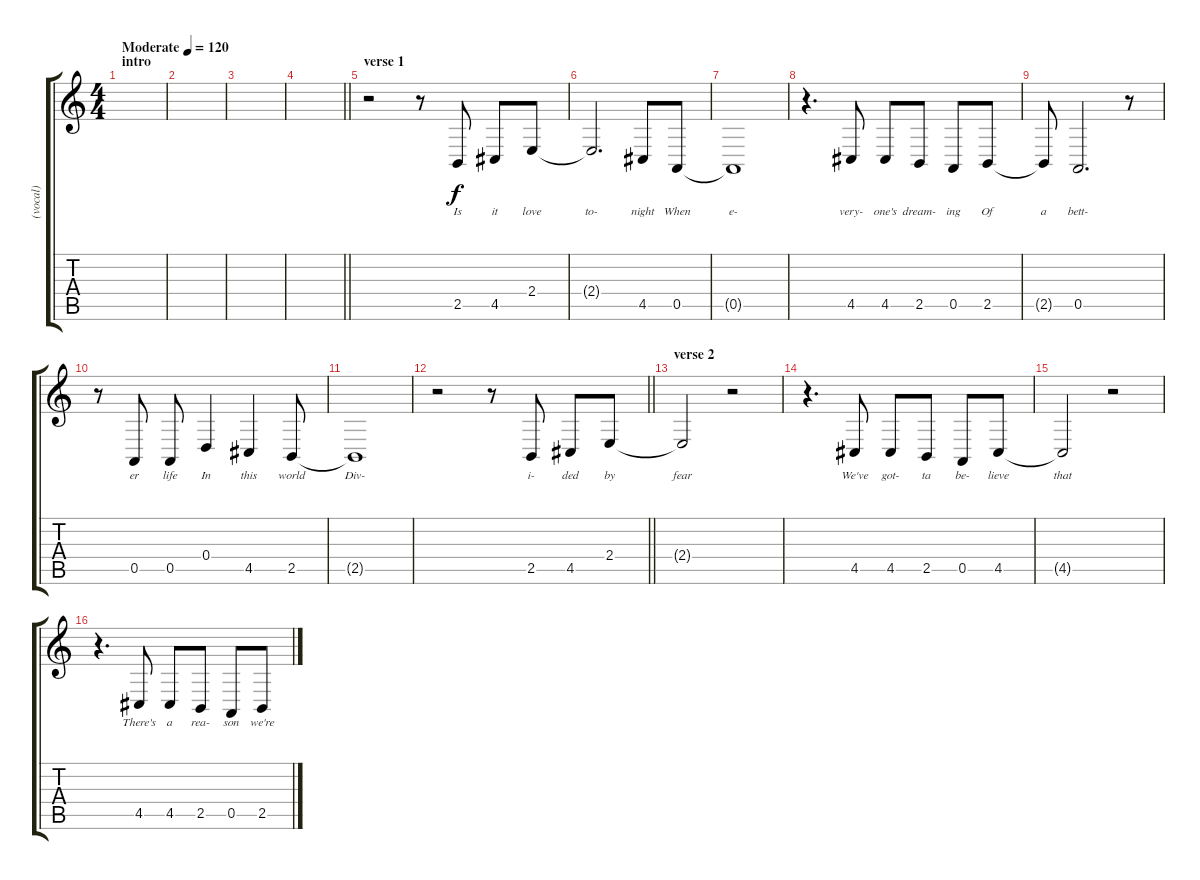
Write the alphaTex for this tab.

\track ("(vocal)" "(vocal)") {instrument altosax}
\staff {score tabs}
\tuning (E4 B3 G3 D3 A2 E2) {hide}
\ts (4 4)
\section ("" "intro")
\tempo (120 "Moderate")
\clef g2
\ks c
|
|
|
\barLineRight lightlight
|
\section ("" "verse 1")
r.2 r.8 2.5.8{lyrics (0 "Is") lyrics (1 "") lyrics (2 "") lyrics (3 "") lyrics (4 "")} 4.5.8{lyrics (0 "it") lyrics (1 "") lyrics (2 "") lyrics (3 "") lyrics (4 "")} 2.4.8{lyrics (0 "love") lyrics (1 "") lyrics (2 "") lyrics (3 "") lyrics (4 "")} |
2.4{t}.2{d lyrics (0 "to-") lyrics (1 "") lyrics (2 "") lyrics (3 "") lyrics (4 "")} 4.5.8{lyrics (0 "night") lyrics (1 "") lyrics (2 "") lyrics (3 "") lyrics (4 "")} 0.5.8{lyrics (0 "When") lyrics (1 "") lyrics (2 "") lyrics (3 "") lyrics (4 "")} |
0.5{t}.1{lyrics (0 "e-") lyrics (1 "") lyrics (2 "") lyrics (3 "") lyrics (4 "")} |
r.4{d} 4.5.8{lyrics (0 "very-") lyrics (1 "") lyrics (2 "") lyrics (3 "") lyrics (4 "")} 4.5.8{lyrics (0 "one's") lyrics (1 "") lyrics (2 "") lyrics (3 "") lyrics (4 "")} 2.5.8{lyrics (0 "dream-") lyrics (1 "") lyrics (2 "") lyrics (3 "") lyrics (4 "")} 0.5.8{lyrics (0 "ing") lyrics (1 "") lyrics (2 "") lyrics (3 "") lyrics (4 "")} 2.5.8{lyrics (0 "Of") lyrics (1 "") lyrics (2 "") lyrics (3 "") lyrics (4 "")} |
2.5{t}.8{lyrics (0 "a") lyrics (1 "") lyrics (2 "") lyrics (3 "") lyrics (4 "")} 0.5.2{d lyrics (0 "bett-") lyrics (1 "") lyrics (2 "") lyrics (3 "") lyrics (4 "")} r.8 |
r.8 0.5.8{lyrics (0 "er") lyrics (1 "") lyrics (2 "") lyrics (3 "") lyrics (4 "")} 0.5.8{lyrics (0 "life") lyrics (1 "") lyrics (2 "") lyrics (3 "") lyrics (4 "")} 0.4.4{lyrics (0 "In") lyrics (1 "") lyrics (2 "") lyrics (3 "") lyrics (4 "")} 4.5.4{lyrics (0 "this") lyrics (1 "") lyrics (2 "") lyrics (3 "") lyrics (4 "")} 2.5.8{lyrics (0 "world") lyrics (1 "") lyrics (2 "") lyrics (3 "") lyrics (4 "")} |
2.5{t}.1{lyrics (0 "Div-") lyrics (1 "") lyrics (2 "") lyrics (3 "") lyrics (4 "")} |
\barLineRight lightlight
r.2 r.8 2.5.8{lyrics (0 "i-") lyrics (1 "") lyrics (2 "") lyrics (3 "") lyrics (4 "")} 4.5.8{lyrics (0 "ded") lyrics (1 "") lyrics (2 "") lyrics (3 "") lyrics (4 "")} 2.4.8{lyrics (0 "by") lyrics (1 "") lyrics (2 "") lyrics (3 "") lyrics (4 "")} |
\section ("" "verse 2")
2.4{t}.2{lyrics (0 "fear") lyrics (1 "") lyrics (2 "") lyrics (3 "") lyrics (4 "")} r.2 |
r.4{d} 4.5.8{lyrics (0 "We've") lyrics (1 "") lyrics (2 "") lyrics (3 "") lyrics (4 "")} 4.5.8{lyrics (0 "got-") lyrics (1 "") lyrics (2 "") lyrics (3 "") lyrics (4 "")} 2.5.8{lyrics (0 "ta") lyrics (1 "") lyrics (2 "") lyrics (3 "") lyrics (4 "")} 0.5.8{lyrics (0 "be-") lyrics (1 "") lyrics (2 "") lyrics (3 "") lyrics (4 "")} 4.5.8{lyrics (0 "lieve") lyrics (1 "") lyrics (2 "") lyrics (3 "") lyrics (4 "")} |
4.5{t}.2{lyrics (0 "that") lyrics (1 "") lyrics (2 "") lyrics (3 "") lyrics (4 "")} r.2 |
r.4{d} 4.5.8{lyrics (0 "There's") lyrics (1 "") lyrics (2 "") lyrics (3 "") lyrics (4 "")} 4.5.8{lyrics (0 "a") lyrics (1 "") lyrics (2 "") lyrics (3 "") lyrics (4 "")} 2.5.8{lyrics (0 "rea-") lyrics (1 "") lyrics (2 "") lyrics (3 "") lyrics (4 "")} 0.5.8{lyrics (0 "son") lyrics (1 "") lyrics (2 "") lyrics (3 "") lyrics (4 "")} 2.5.8{lyrics (0 "we're") lyrics (1 "") lyrics (2 "") lyrics (3 "") lyrics (4 "")}
